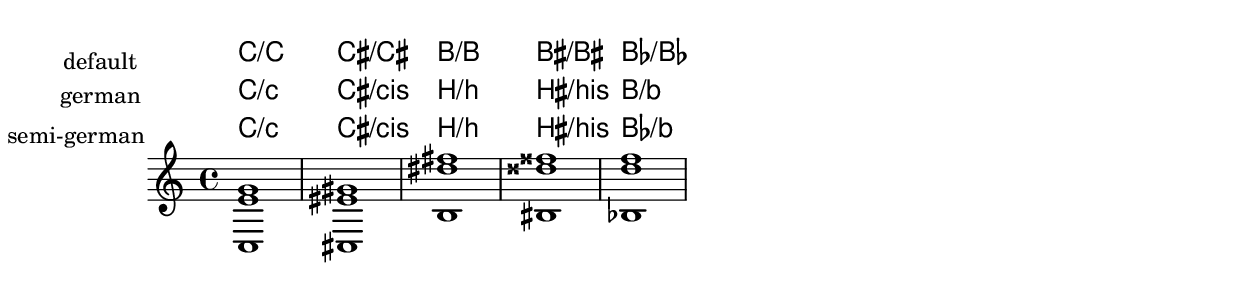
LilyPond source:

%% Do not edit this file; it is automatically
%% generated from LSR http://lsr.dsi.unimi.it
%% This file is in the public domain.
\version "2.13.39"

\header {
  lsrtags = "chords"

%% Translation of GIT committish: 5160eccb26cee0bfd802d844233e4a8d795a1e94
  texidoces = "
La nomenclatura inglesa (predeterminada) para los acordes del cifrado
americano se puede cambiar por la alemana (@code{\\germanChords}
sustituye B y Bes por H y B) o por la semi-alemana
(@code{\\semiGermanChords} sustituye B y Bes por H y Bb).

"
  doctitlees = "Cambiar la nomenclatura de los acordes del cifrado americano por la notación alemana o semi-alemana"

  texidoc = "
The english naming of chords (default) can be changed to german
(@code{\\germanChords} replaces B and Bes with H and B) or semi-german
(@code{\\semiGermanChords} replaces B and Bes with H and Bb).




"
  doctitle = "Changing the chord names to German or semi-German notation"
} % begin verbatim

music = \chordmode {
  c1/c | cis/cis
  b1/b | bis/bis | bes/bes
}

%% The following is only here to print the names of the
%% chords styles; it can be removed if you do not need to
%% print them.

\layout {
  \context {
    \ChordNames
    \consists "Instrument_name_engraver"
  }
}

<<
  \new ChordNames {
    \set ChordNames.instrumentName = #"default"
    \music
  }
  \new ChordNames {
    \set ChordNames.instrumentName = #"german"
    \germanChords \music }
  \new ChordNames {
    \set ChordNames.instrumentName = #"semi-german"
    \semiGermanChords \music }
  \context Voice { \music }
>>

